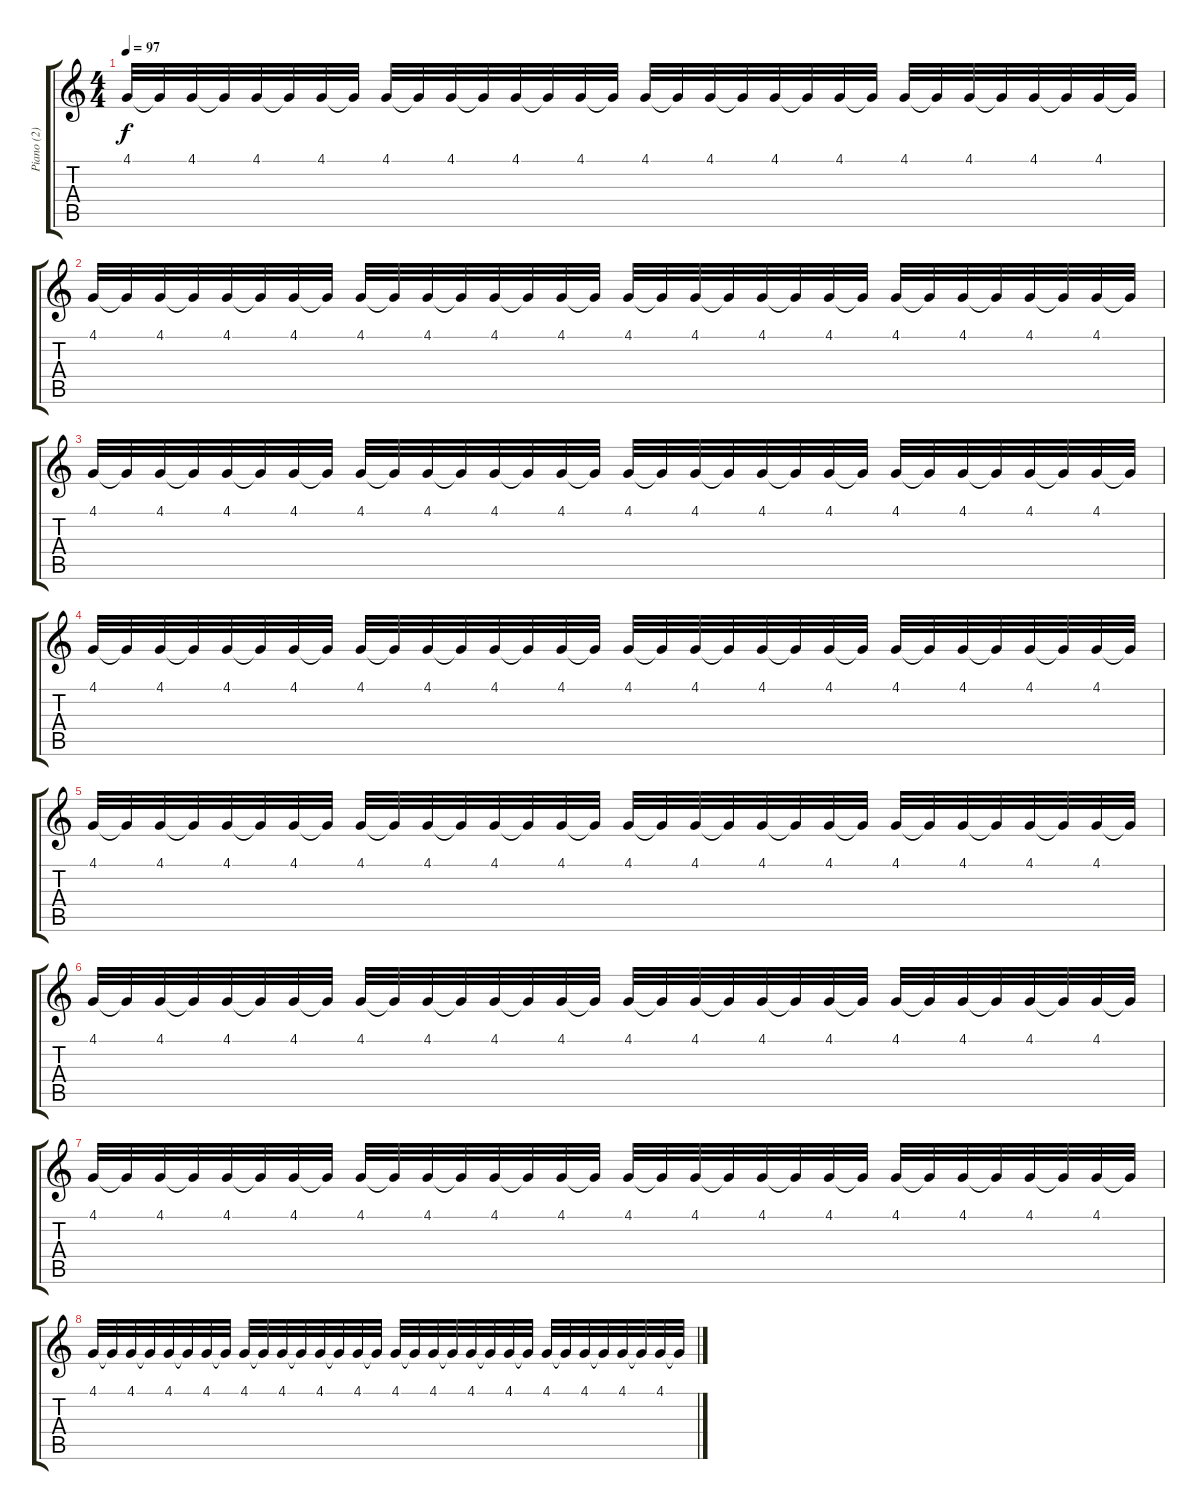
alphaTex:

\track ("Piano (2)" "Piano (2)") {instrument acousticgrandpiano}
\staff {score tabs}
\tuning (Eb4 Bb3 Gb3 Db3 Ab2 Db2) {hide}
\ts (4 4)
\tempo 97
\clef g2
\ks c
4.1.32{dy f} 4.1{t}.32 4.1.32 4.1{t}.32 4.1.32 4.1{t}.32 4.1.32 4.1{t}.32 4.1.32 4.1{t}.32 4.1.32 4.1{t}.32 4.1.32 4.1{t}.32 4.1.32 4.1{t}.32 4.1.32 4.1{t}.32 4.1.32 4.1{t}.32 4.1.32 4.1{t}.32 4.1.32 4.1{t}.32 4.1.32 4.1{t}.32 4.1.32 4.1{t}.32 4.1.32 4.1{t}.32 4.1.32 4.1{t}.32 |
4.1.32 4.1{t}.32 4.1.32 4.1{t}.32 4.1.32 4.1{t}.32 4.1.32 4.1{t}.32 4.1.32 4.1{t}.32 4.1.32 4.1{t}.32 4.1.32 4.1{t}.32 4.1.32 4.1{t}.32 4.1.32 4.1{t}.32 4.1.32 4.1{t}.32 4.1.32 4.1{t}.32 4.1.32 4.1{t}.32 4.1.32 4.1{t}.32 4.1.32 4.1{t}.32 4.1.32 4.1{t}.32 4.1.32 4.1{t}.32 |
4.1.32 4.1{t}.32 4.1.32 4.1{t}.32 4.1.32 4.1{t}.32 4.1.32 4.1{t}.32 4.1.32 4.1{t}.32 4.1.32 4.1{t}.32 4.1.32 4.1{t}.32 4.1.32 4.1{t}.32 4.1.32 4.1{t}.32 4.1.32 4.1{t}.32 4.1.32 4.1{t}.32 4.1.32 4.1{t}.32 4.1.32 4.1{t}.32 4.1.32 4.1{t}.32 4.1.32 4.1{t}.32 4.1.32 4.1{t}.32 |
4.1.32 4.1{t}.32 4.1.32 4.1{t}.32 4.1.32 4.1{t}.32 4.1.32 4.1{t}.32 4.1.32 4.1{t}.32 4.1.32 4.1{t}.32 4.1.32 4.1{t}.32 4.1.32 4.1{t}.32 4.1.32 4.1{t}.32 4.1.32 4.1{t}.32 4.1.32 4.1{t}.32 4.1.32 4.1{t}.32 4.1.32 4.1{t}.32 4.1.32 4.1{t}.32 4.1.32 4.1{t}.32 4.1.32 4.1{t}.32 |
4.1.32 4.1{t}.32 4.1.32 4.1{t}.32 4.1.32 4.1{t}.32 4.1.32 4.1{t}.32 4.1.32 4.1{t}.32 4.1.32 4.1{t}.32 4.1.32 4.1{t}.32 4.1.32 4.1{t}.32 4.1.32 4.1{t}.32 4.1.32 4.1{t}.32 4.1.32 4.1{t}.32 4.1.32 4.1{t}.32 4.1.32 4.1{t}.32 4.1.32 4.1{t}.32 4.1.32 4.1{t}.32 4.1.32 4.1{t}.32 |
4.1.32 4.1{t}.32 4.1.32 4.1{t}.32 4.1.32 4.1{t}.32 4.1.32 4.1{t}.32 4.1.32 4.1{t}.32 4.1.32 4.1{t}.32 4.1.32 4.1{t}.32 4.1.32 4.1{t}.32 4.1.32 4.1{t}.32 4.1.32 4.1{t}.32 4.1.32 4.1{t}.32 4.1.32 4.1{t}.32 4.1.32 4.1{t}.32 4.1.32 4.1{t}.32 4.1.32 4.1{t}.32 4.1.32 4.1{t}.32 |
4.1.32 4.1{t}.32 4.1.32 4.1{t}.32 4.1.32 4.1{t}.32 4.1.32 4.1{t}.32 4.1.32 4.1{t}.32 4.1.32 4.1{t}.32 4.1.32 4.1{t}.32 4.1.32 4.1{t}.32 4.1.32 4.1{t}.32 4.1.32 4.1{t}.32 4.1.32 4.1{t}.32 4.1.32 4.1{t}.32 4.1.32 4.1{t}.32 4.1.32 4.1{t}.32 4.1.32 4.1{t}.32 4.1.32 4.1{t}.32 |
4.1.32 4.1{t}.32 4.1.32 4.1{t}.32 4.1.32 4.1{t}.32 4.1.32 4.1{t}.32 4.1.32 4.1{t}.32 4.1.32 4.1{t}.32 4.1.32 4.1{t}.32 4.1.32 4.1{t}.32 4.1.32 4.1{t}.32 4.1.32 4.1{t}.32 4.1.32 4.1{t}.32 4.1.32 4.1{t}.32 4.1.32 4.1{t}.32 4.1.32 4.1{t}.32 4.1.32 4.1{t}.32 4.1.32 4.1{t}.32
